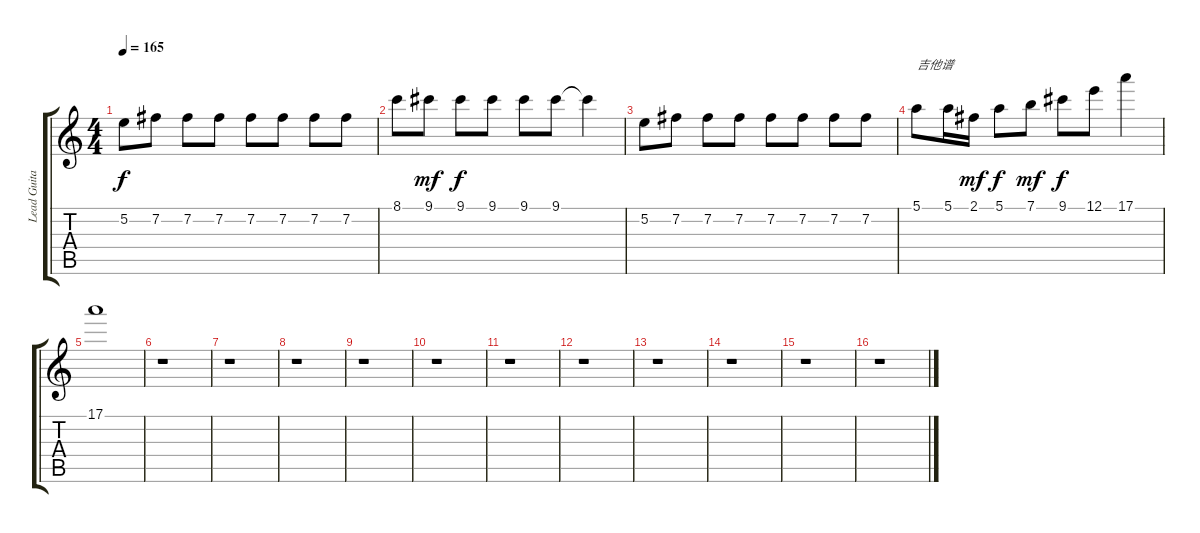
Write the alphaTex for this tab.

\track ("Lead Guitar 2" "Lead Guita") {instrument overdrivenguitar}
\staff {score tabs}
\tuning (E4 B3 G3 D3 A2 E2) {hide}
\ts (4 4)
\tempo 165
\clef g2
\ks c
5.2.8{dy f} 7.2.8 7.2.8 7.2.8 7.2.8 7.2.8 7.2.8 7.2.8 |
8.1.8 9.1.8{dy mf} 9.1.8{dy f} 9.1.8 9.1.8 9.1.8 9.1{t}.4 |
5.2.8 7.2.8 7.2.8 7.2.8 7.2.8 7.2.8 7.2.8 7.2.8 |
5.1.8{txt "吉他谱"} 5.1.16 2.1.16{dy mf} 5.1.8{dy f} 7.1.8{dy mf} 9.1.8{dy f} 12.1.8 17.1.4 |
17.1.1 |
r.1 |
r.1 |
r.1 |
r.1 |
r.1 |
r.1 |
r.1 |
r.1 |
r.1 |
r.1 |
r.1
